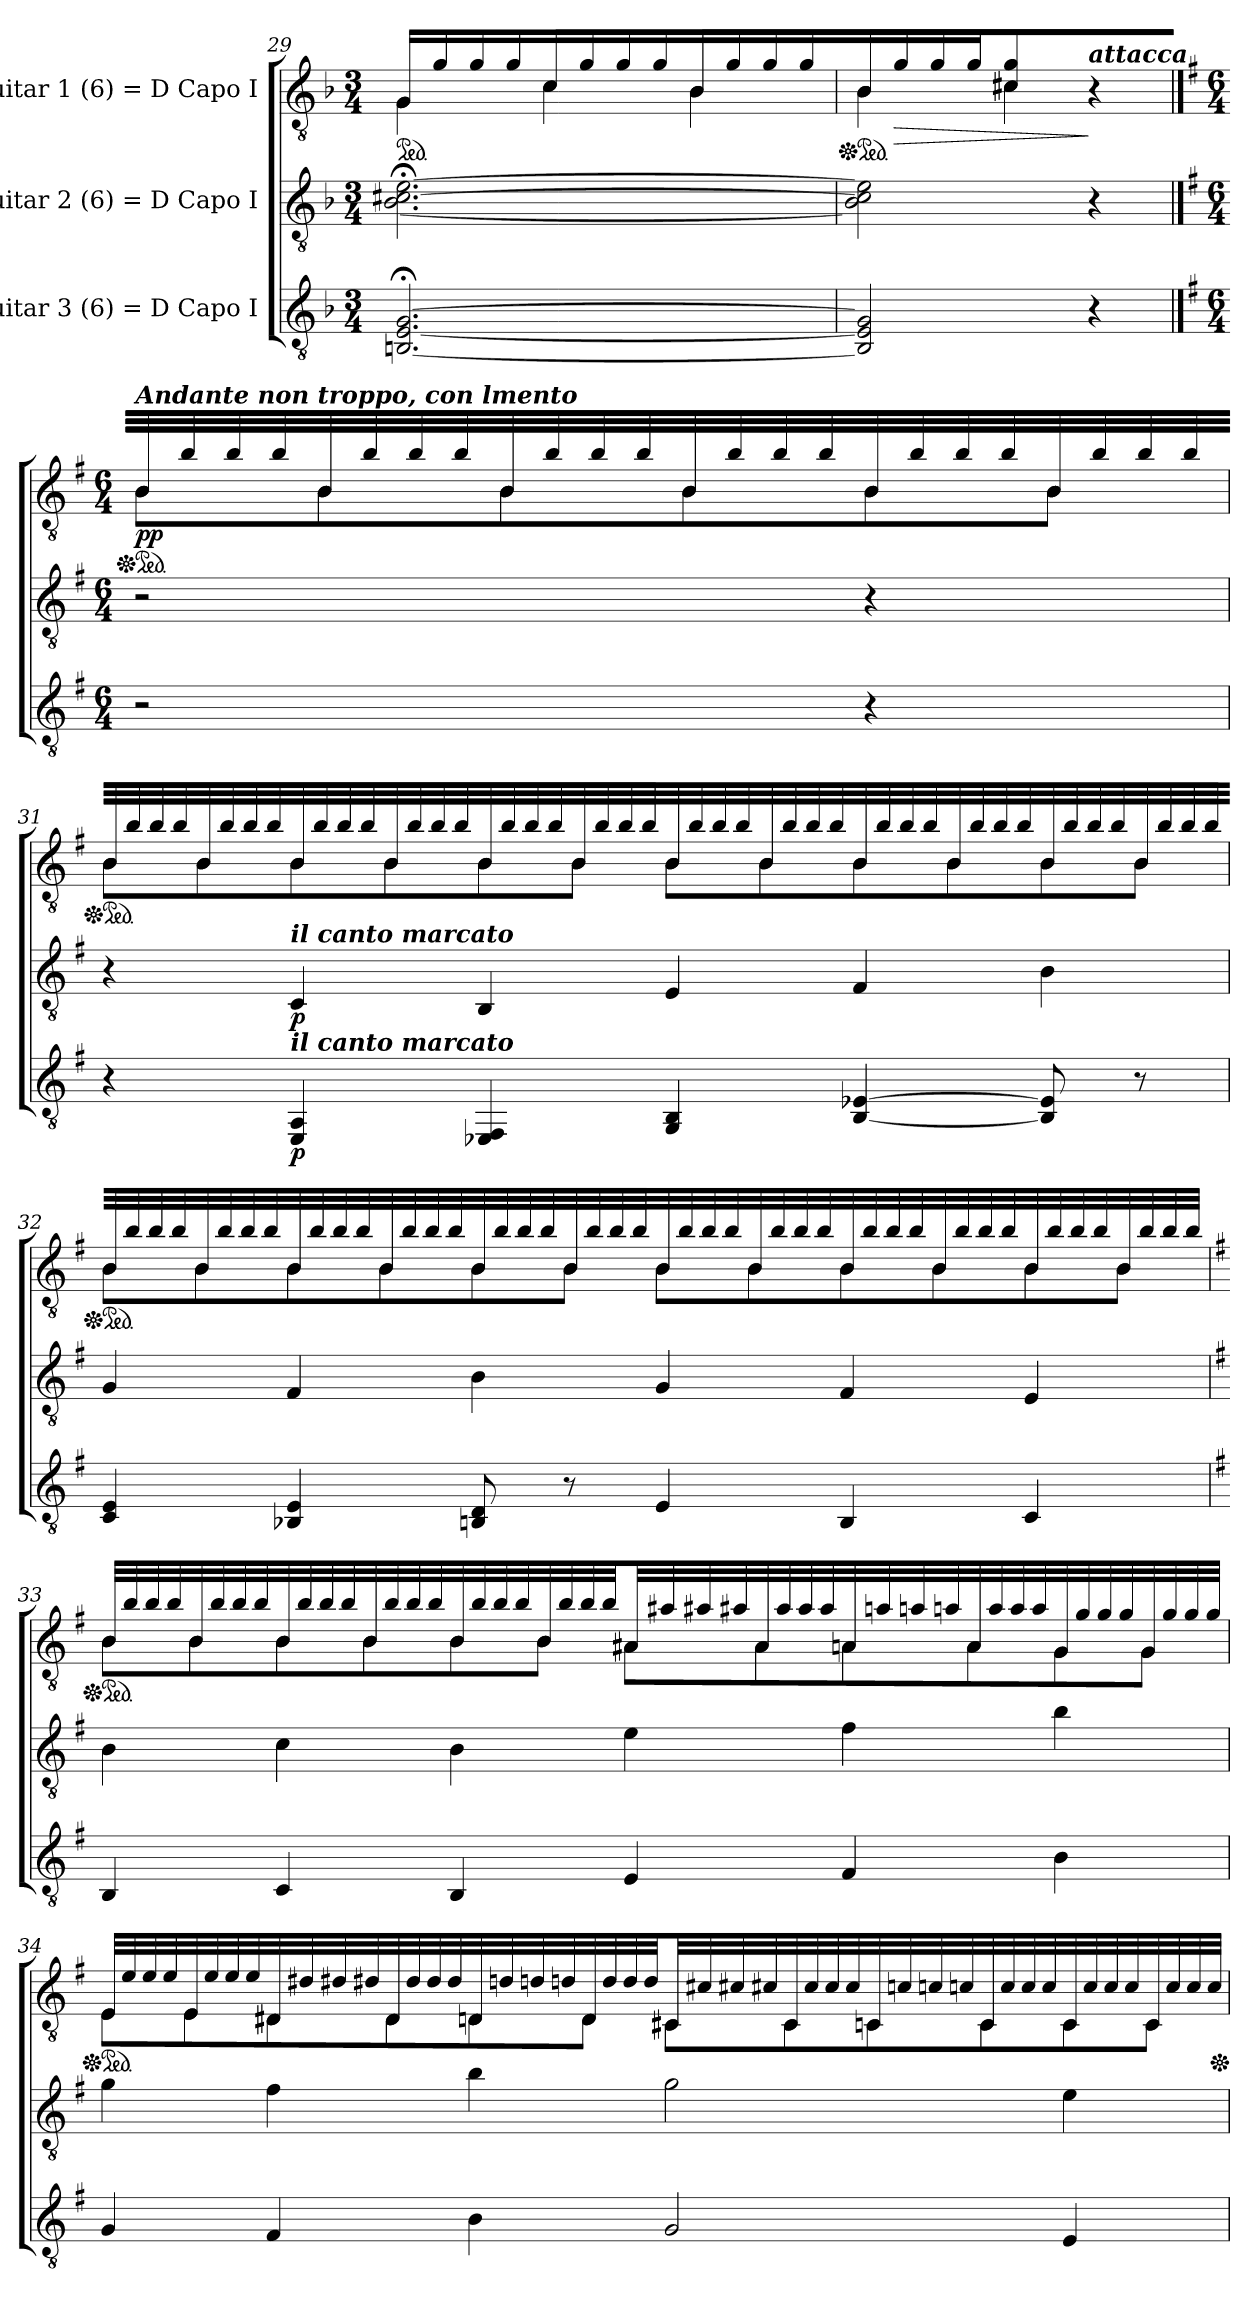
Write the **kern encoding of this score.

**kern	**dynam	**kern	**dynam	**kern	**dynam
*part3	*part3	*part2	*part2	*part1	*part1
*staff3	*staff3	*staff2	*staff2	*staff1	*staff1
*I"Guitar 3 (6) = D Capo I	*	*I"Guitar 2 (6) = D Capo I	*	*I"Guitar 1 (6) = D Capo I	*
*clefGv2	*	*clefGv2	*	*clefGv2	*
*k[b-]	*	*k[b-]	*	*k[b-]	*
*M3/4	*	*M3/4	*	*M3/4	*
*	*	*	*	*ped	*
=29	=29	=29	=29	=29	=29
*	*	*	*	*^	*
[2.BBn/;< [2.E/;< [2.G/;<	.	[2.B-\;< [2.c#X\;< [2.e\;<	.	16G/KL	4G\	.
*	*	*	*	*tremolo	*	*
.	.	.	.	16g/LL	.	.
.	.	.	.	16g/	.	.
.	.	.	.	16g/JJ	.	.
*	*	*	*	*Xtremolo	*	*
.	.	.	.	16c/KL	4c\	.
*	*	*	*	*tremolo	*	*
.	.	.	.	16g/LL	.	.
.	.	.	.	16g/	.	.
.	.	.	.	16g/JJ	.	.
*	*	*	*	*Xtremolo	*	*
.	.	.	.	16B-/KL	4B-\	.
*	*	*	*	*tremolo	*	*
.	.	.	.	16g/LL	.	.
.	.	.	.	16g/	.	.
.	.	.	.	16g/JJ	.	.
*	*	*	*	*Xtremolo	*	*
=30	=30	=30	=30	=30	=30	=30
*	*	*	*	*Xped	*	*
*	*	*	*	*ped	*	*
2BB/] 2E/] 2G/]	.	2B-\] 2c#\] 2e\]	.	16B-/KL	4B-\	.
!	!	!	!	!	!	!LO:HP:b
*	*	*	*	*tremolo	*	*
.	.	.	.	16g/LL	.	>
.	.	.	.	16g/	.	.
.	.	.	.	16g/JJ	.	.
*	*	*	*	*Xtremolo	*	*
.	.	.	.	4c#X/ 4g/	4c#\	.
!	!	!	!	!LO:TX:a:Bi:t=attacca	!	!
4r	.	4r	.	4r	4ryy	]
!!LO:PB:g=z	!!
==30X1	==30X1	==30X1	==30X1	==30X1	==30X1	==30X1
*k[f#]	*	*k[f#]	*	*k[f#]	*	*
*M6/4	*	*M6/4	*	*M6/4	*	*
*	*	*	*	*Xped	*	*
*	*	*	*	*ped	*	*
*	*	*	*	*MM55	*	*
!	!	!	!	!LO:TX:a:Bi:t=Andante non troppo, con lmento	!	!
!	!	!	!	!	!	!LO:DY:b
2r	.	2r	.	32B/KLL	8B\L	pp
*	*	*	*	*tremolo	*	*
.	.	.	.	32b/	.	.
.	.	.	.	32b/	.	.
.	.	.	.	32b/	.	.
*	*	*	*	*Xtremolo	*	*
.	.	.	.	32B/K	8B\	.
*	*	*	*	*tremolo	*	*
.	.	.	.	32b/	.	.
.	.	.	.	32b/	.	.
.	.	.	.	32b/	.	.
*	*	*	*	*Xtremolo	*	*
.	.	.	.	32B/K	8B\	.
*	*	*	*	*tremolo	*	*
.	.	.	.	32b/	.	.
.	.	.	.	32b/	.	.
.	.	.	.	32b/	.	.
*	*	*	*	*Xtremolo	*	*
.	.	.	.	32B/K	8B\	.
*	*	*	*	*tremolo	*	*
.	.	.	.	32b/	.	.
.	.	.	.	32b/	.	.
.	.	.	.	32b/	.	.
*	*	*	*	*Xtremolo	*	*
4r	.	4r	.	32B/K	8B\	.
*	*	*	*	*tremolo	*	*
.	.	.	.	32b/	.	.
.	.	.	.	32b/	.	.
.	.	.	.	32b/	.	.
*	*	*	*	*Xtremolo	*	*
.	.	.	.	32B/K	8B\J	.
*	*	*	*	*tremolo	*	*
.	.	.	.	32b/	.	.
.	.	.	.	32b/	.	.
.	.	.	.	32b/JJJ	.	.
*	*	*	*	*Xtremolo	*	*
=31	=31	=31	=31	=31	=31	=31
*	*	*	*	*Xped	*	*
*	*	*	*	*ped	*	*
4r	.	4r	.	32B/KLL	8B\L	.
*	*	*	*	*tremolo	*	*
.	.	.	.	32b/	.	.
.	.	.	.	32b/	.	.
.	.	.	.	32b/	.	.
*	*	*	*	*Xtremolo	*	*
.	.	.	.	32B/K	8B\	.
*	*	*	*	*tremolo	*	*
.	.	.	.	32b/	.	.
.	.	.	.	32b/	.	.
.	.	.	.	32b/	.	.
*	*	*	*	*Xtremolo	*	*
!	!	!LO:TX:a:Bi:t=il canto marcato	!	!	!	!
!LO:TX:a:Bi:t=il canto marcato	!	!	!	!	!	!
!	!LO:DY:b	!	!LO:DY:b	!	!	!
4EE/ 4AA/	p	4C/	p	32B/K	8B\	.
*	*	*	*	*tremolo	*	*
.	.	.	.	32b/	.	.
.	.	.	.	32b/	.	.
.	.	.	.	32b/	.	.
*	*	*	*	*Xtremolo	*	*
.	.	.	.	32B/K	8B\	.
*	*	*	*	*tremolo	*	*
.	.	.	.	32b/	.	.
.	.	.	.	32b/	.	.
.	.	.	.	32b/	.	.
*	*	*	*	*Xtremolo	*	*
4EE-X/ 4FF#/	.	4BB/	.	32B/K	8B\	.
*	*	*	*	*tremolo	*	*
.	.	.	.	32b/	.	.
.	.	.	.	32b/	.	.
.	.	.	.	32b/	.	.
*	*	*	*	*Xtremolo	*	*
.	.	.	.	32B/K	8B\J	.
*	*	*	*	*tremolo	*	*
.	.	.	.	32b/	.	.
.	.	.	.	32b/	.	.
.	.	.	.	32b/JJJ	.	.
*	*	*	*	*Xtremolo	*	*
4GG/ 4BB/	.	4E/	.	32B/KLL	8B\L	.
*	*	*	*	*tremolo	*	*
.	.	.	.	32b/	.	.
.	.	.	.	32b/	.	.
.	.	.	.	32b/	.	.
*	*	*	*	*Xtremolo	*	*
.	.	.	.	32B/K	8B\	.
*	*	*	*	*tremolo	*	*
.	.	.	.	32b/	.	.
.	.	.	.	32b/	.	.
.	.	.	.	32b/	.	.
*	*	*	*	*Xtremolo	*	*
[4BB/ [4E-X/	.	4F#/	.	32B/K	8B\	.
*	*	*	*	*tremolo	*	*
.	.	.	.	32b/	.	.
.	.	.	.	32b/	.	.
.	.	.	.	32b/	.	.
*	*	*	*	*Xtremolo	*	*
.	.	.	.	32B/K	8B\	.
*	*	*	*	*tremolo	*	*
.	.	.	.	32b/	.	.
.	.	.	.	32b/	.	.
.	.	.	.	32b/	.	.
*	*	*	*	*Xtremolo	*	*
8BB/] 8E-/]	.	4B\	.	32B/K	8B\	.
*	*	*	*	*tremolo	*	*
.	.	.	.	32b/	.	.
.	.	.	.	32b/	.	.
.	.	.	.	32b/	.	.
*	*	*	*	*Xtremolo	*	*
8r	.	.	.	32B/K	8B\J	.
*	*	*	*	*tremolo	*	*
.	.	.	.	32b/	.	.
.	.	.	.	32b/	.	.
.	.	.	.	32b/JJJ	.	.
*	*	*	*	*Xtremolo	*	*
!!LO:LB:g=z	!!
=32	=32	=32	=32	=32	=32	=32
*	*	*	*	*Xped	*	*
*	*	*	*	*ped	*	*
4C/ 4E/	.	4G/	.	32B/KLL	8B\L	.
*	*	*	*	*tremolo	*	*
.	.	.	.	32b/	.	.
.	.	.	.	32b/	.	.
.	.	.	.	32b/	.	.
*	*	*	*	*Xtremolo	*	*
.	.	.	.	32B/K	8B\	.
*	*	*	*	*tremolo	*	*
.	.	.	.	32b/	.	.
.	.	.	.	32b/	.	.
.	.	.	.	32b/	.	.
*	*	*	*	*Xtremolo	*	*
4BB-X/ 4E/	.	4F#/	.	32B/K	8B\	.
*	*	*	*	*tremolo	*	*
.	.	.	.	32b/	.	.
.	.	.	.	32b/	.	.
.	.	.	.	32b/	.	.
*	*	*	*	*Xtremolo	*	*
.	.	.	.	32B/K	8B\	.
*	*	*	*	*tremolo	*	*
.	.	.	.	32b/	.	.
.	.	.	.	32b/	.	.
.	.	.	.	32b/	.	.
*	*	*	*	*Xtremolo	*	*
8BBn/ 8D/	.	4B\	.	32B/K	8B\	.
*	*	*	*	*tremolo	*	*
.	.	.	.	32b/	.	.
.	.	.	.	32b/	.	.
.	.	.	.	32b/	.	.
*	*	*	*	*Xtremolo	*	*
8r	.	.	.	32B/K	8B\J	.
*	*	*	*	*tremolo	*	*
.	.	.	.	32b/	.	.
.	.	.	.	32b/	.	.
.	.	.	.	32b/JJJ	.	.
*	*	*	*	*Xtremolo	*	*
4E/	.	4G/	.	32B/KLL	8B\L	.
*	*	*	*	*tremolo	*	*
.	.	.	.	32b/	.	.
.	.	.	.	32b/	.	.
.	.	.	.	32b/	.	.
*	*	*	*	*Xtremolo	*	*
.	.	.	.	32B/K	8B\	.
*	*	*	*	*tremolo	*	*
.	.	.	.	32b/	.	.
.	.	.	.	32b/	.	.
.	.	.	.	32b/	.	.
*	*	*	*	*Xtremolo	*	*
4BB/	.	4F#/	.	32B/K	8B\	.
*	*	*	*	*tremolo	*	*
.	.	.	.	32b/	.	.
.	.	.	.	32b/	.	.
.	.	.	.	32b/	.	.
*	*	*	*	*Xtremolo	*	*
.	.	.	.	32B/K	8B\	.
*	*	*	*	*tremolo	*	*
.	.	.	.	32b/	.	.
.	.	.	.	32b/	.	.
.	.	.	.	32b/	.	.
*	*	*	*	*Xtremolo	*	*
4C/	.	4E/	.	32B/K	8B\	.
*	*	*	*	*tremolo	*	*
.	.	.	.	32b/	.	.
.	.	.	.	32b/	.	.
.	.	.	.	32b/	.	.
*	*	*	*	*Xtremolo	*	*
.	.	.	.	32B/K	8B\J	.
*	*	*	*	*tremolo	*	*
.	.	.	.	32b/	.	.
.	.	.	.	32b/	.	.
.	.	.	.	32b/JJJ	.	.
*	*	*	*	*Xtremolo	*	*
!!LO:LB:g=z	!!
=33	=33	=33	=33	=33	=33	=33
*k[f#]	*	*k[f#]	*	*k[f#]	*	*
*	*	*	*	*Xped	*	*
*	*	*	*	*ped	*	*
4BB/	.	4B\	.	32B/KLL	8B\L	.
*	*	*	*	*tremolo	*	*
.	.	.	.	32b/	.	.
.	.	.	.	32b/	.	.
.	.	.	.	32b/	.	.
*	*	*	*	*Xtremolo	*	*
.	.	.	.	32B/K	8B\	.
*	*	*	*	*tremolo	*	*
.	.	.	.	32b/	.	.
.	.	.	.	32b/	.	.
.	.	.	.	32b/	.	.
*	*	*	*	*Xtremolo	*	*
4C/	.	4c\	.	32B/K	8B\	.
*	*	*	*	*tremolo	*	*
.	.	.	.	32b/	.	.
.	.	.	.	32b/	.	.
.	.	.	.	32b/	.	.
*	*	*	*	*Xtremolo	*	*
.	.	.	.	32B/K	8B\	.
*	*	*	*	*tremolo	*	*
.	.	.	.	32b/	.	.
.	.	.	.	32b/	.	.
.	.	.	.	32b/	.	.
*	*	*	*	*Xtremolo	*	*
4BB/	.	4B\	.	32B/K	8B\	.
*	*	*	*	*tremolo	*	*
.	.	.	.	32b/	.	.
.	.	.	.	32b/	.	.
.	.	.	.	32b/	.	.
*	*	*	*	*Xtremolo	*	*
.	.	.	.	32B/K	8B\J	.
*	*	*	*	*tremolo	*	*
.	.	.	.	32b/	.	.
.	.	.	.	32b/	.	.
.	.	.	.	32b/JJJ	.	.
*	*	*	*	*Xtremolo	*	*
4E/	.	4e\	.	32A#X/KLL	8A#\L	.
*	*	*	*	*tremolo	*	*
.	.	.	.	32a#X/	.	.
.	.	.	.	32a#X/	.	.
.	.	.	.	32a#X/	.	.
*	*	*	*	*Xtremolo	*	*
.	.	.	.	32A#/K	8A#\	.
*	*	*	*	*tremolo	*	*
.	.	.	.	32a#/	.	.
.	.	.	.	32a#/	.	.
.	.	.	.	32a#/	.	.
*	*	*	*	*Xtremolo	*	*
4F#/	.	4f#\	.	32An/K	8A\	.
*	*	*	*	*tremolo	*	*
.	.	.	.	32an/	.	.
.	.	.	.	32an/	.	.
.	.	.	.	32an/	.	.
*	*	*	*	*Xtremolo	*	*
.	.	.	.	32A/K	8A\	.
*	*	*	*	*tremolo	*	*
.	.	.	.	32a/	.	.
.	.	.	.	32a/	.	.
.	.	.	.	32a/	.	.
*	*	*	*	*Xtremolo	*	*
4B\	.	4b\	.	32G/K	8G\	.
*	*	*	*	*tremolo	*	*
.	.	.	.	32g/	.	.
.	.	.	.	32g/	.	.
.	.	.	.	32g/	.	.
*	*	*	*	*Xtremolo	*	*
.	.	.	.	32G/K	8G\J	.
*	*	*	*	*tremolo	*	*
.	.	.	.	32g/	.	.
.	.	.	.	32g/	.	.
.	.	.	.	32g/JJJ	.	.
*	*	*	*	*Xtremolo	*	*
!!LO:PB:g=z	!!
=34	=34	=34	=34	=34	=34	=34
*	*	*	*	*Xped	*	*
*	*	*	*	*ped	*	*
4G/	.	4g\	.	32E/KLL	8E\L	.
*	*	*	*	*tremolo	*	*
.	.	.	.	32e/	.	.
.	.	.	.	32e/	.	.
.	.	.	.	32e/	.	.
*	*	*	*	*Xtremolo	*	*
.	.	.	.	32E/K	8E\	.
*	*	*	*	*tremolo	*	*
.	.	.	.	32e/	.	.
.	.	.	.	32e/	.	.
.	.	.	.	32e/	.	.
*	*	*	*	*Xtremolo	*	*
4F#/	.	4f#\	.	32D#X/K	8D#\	.
*	*	*	*	*tremolo	*	*
.	.	.	.	32d#X/	.	.
.	.	.	.	32d#X/	.	.
.	.	.	.	32d#X/	.	.
*	*	*	*	*Xtremolo	*	*
.	.	.	.	32D#/K	8D#\	.
*	*	*	*	*tremolo	*	*
.	.	.	.	32d#/	.	.
.	.	.	.	32d#/	.	.
.	.	.	.	32d#/	.	.
*	*	*	*	*Xtremolo	*	*
4B\	.	4b\	.	32Dn/K	8D\	.
*	*	*	*	*tremolo	*	*
.	.	.	.	32dn/	.	.
.	.	.	.	32dn/	.	.
.	.	.	.	32dn/	.	.
*	*	*	*	*Xtremolo	*	*
.	.	.	.	32D/K	8D\J	.
*	*	*	*	*tremolo	*	*
.	.	.	.	32d/	.	.
.	.	.	.	32d/	.	.
.	.	.	.	32d/JJJ	.	.
*	*	*	*	*Xtremolo	*	*
2G/	.	2g\	.	32C#X/KLL	8C#\L	.
*	*	*	*	*tremolo	*	*
.	.	.	.	32c#X/	.	.
.	.	.	.	32c#X/	.	.
.	.	.	.	32c#X/	.	.
*	*	*	*	*Xtremolo	*	*
.	.	.	.	32C#/K	8C#\	.
*	*	*	*	*tremolo	*	*
.	.	.	.	32c#/	.	.
.	.	.	.	32c#/	.	.
.	.	.	.	32c#/	.	.
*	*	*	*	*Xtremolo	*	*
.	.	.	.	32Cn/K	8C\	.
*	*	*	*	*tremolo	*	*
.	.	.	.	32cn/	.	.
.	.	.	.	32cn/	.	.
.	.	.	.	32cn/	.	.
*	*	*	*	*Xtremolo	*	*
.	.	.	.	32C/K	8C\	.
*	*	*	*	*tremolo	*	*
.	.	.	.	32c/	.	.
.	.	.	.	32c/	.	.
.	.	.	.	32c/	.	.
*	*	*	*	*Xtremolo	*	*
4E/	.	4e\	.	32C/K	8C\	.
*	*	*	*	*tremolo	*	*
.	.	.	.	32c/	.	.
.	.	.	.	32c/	.	.
.	.	.	.	32c/	.	.
*	*	*	*	*Xtremolo	*	*
.	.	.	.	32C/K	8C\J	.
*	*	*	*	*tremolo	*	*
.	.	.	.	32c/	.	.
.	.	.	.	32c/	.	.
.	.	.	.	32c/JJJ	.	.
*	*	*	*	*Xtremolo	*	*
*	*	*	*	*v	*v	*
*	*	*	*	*Xped	*
=	=	=	=	=	=
*-	*-	*-	*-	*-	*-
